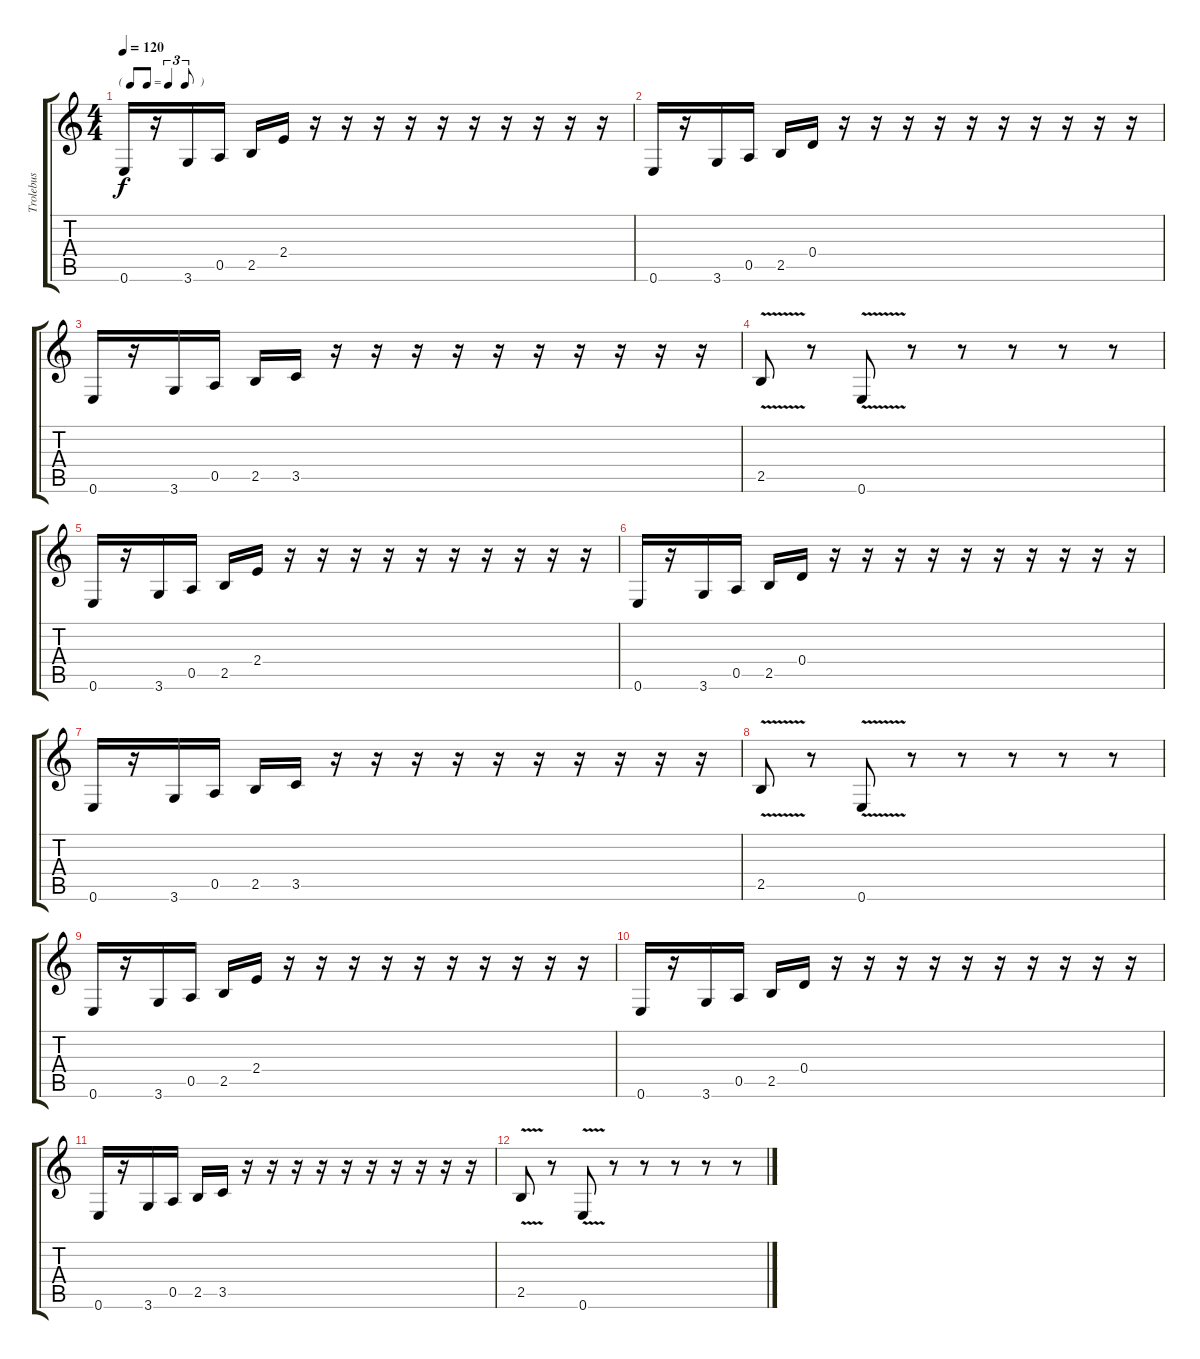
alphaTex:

\track ("Trolebus" "Trolebus") {instrument electricguitarclean}
\staff {score tabs}
\tuning (E4 B3 G3 D3 A2 E2) {hide}
\ts (4 4)
\tf triplet8th
\tempo 120
\clef g2
\ks c
0.6.16{dy f instrument electricguitarclean} r.16 3.6.16 0.5.16 2.5.16 2.4.16 r.16 r.16 r.16 r.16 r.16 r.16 r.16 r.16 r.16 r.16 |
0.6.16 r.16 3.6.16 0.5.16 2.5.16 0.4.16 r.16 r.16 r.16 r.16 r.16 r.16 r.16 r.16 r.16 r.16 |
0.6.16 r.16 3.6.16 0.5.16 2.5.16 3.5.16 r.16 r.16 r.16 r.16 r.16 r.16 r.16 r.16 r.16 r.16 |
2.5{v}.8 r.8 0.6{v}.8 r.8 r.8 r.8 r.8 r.8 |
0.6.16 r.16 3.6.16 0.5.16 2.5.16 2.4.16 r.16 r.16 r.16 r.16 r.16 r.16 r.16 r.16 r.16 r.16 |
0.6.16 r.16 3.6.16 0.5.16 2.5.16 0.4.16 r.16 r.16 r.16 r.16 r.16 r.16 r.16 r.16 r.16 r.16 |
0.6.16 r.16 3.6.16 0.5.16 2.5.16 3.5.16 r.16 r.16 r.16 r.16 r.16 r.16 r.16 r.16 r.16 r.16 |
2.5{v}.8 r.8 0.6{v}.8 r.8 r.8 r.8 r.8 r.8 |
0.6.16 r.16 3.6.16 0.5.16 2.5.16 2.4.16 r.16 r.16 r.16 r.16 r.16 r.16 r.16 r.16 r.16 r.16 |
0.6.16 r.16 3.6.16 0.5.16 2.5.16 0.4.16 r.16 r.16 r.16 r.16 r.16 r.16 r.16 r.16 r.16 r.16 |
0.6.16 r.16 3.6.16 0.5.16 2.5.16 3.5.16 r.16 r.16 r.16 r.16 r.16 r.16 r.16 r.16 r.16 r.16 |
2.5{v}.8 r.8 0.6{v}.8 r.8 r.8 r.8 r.8 r.8
